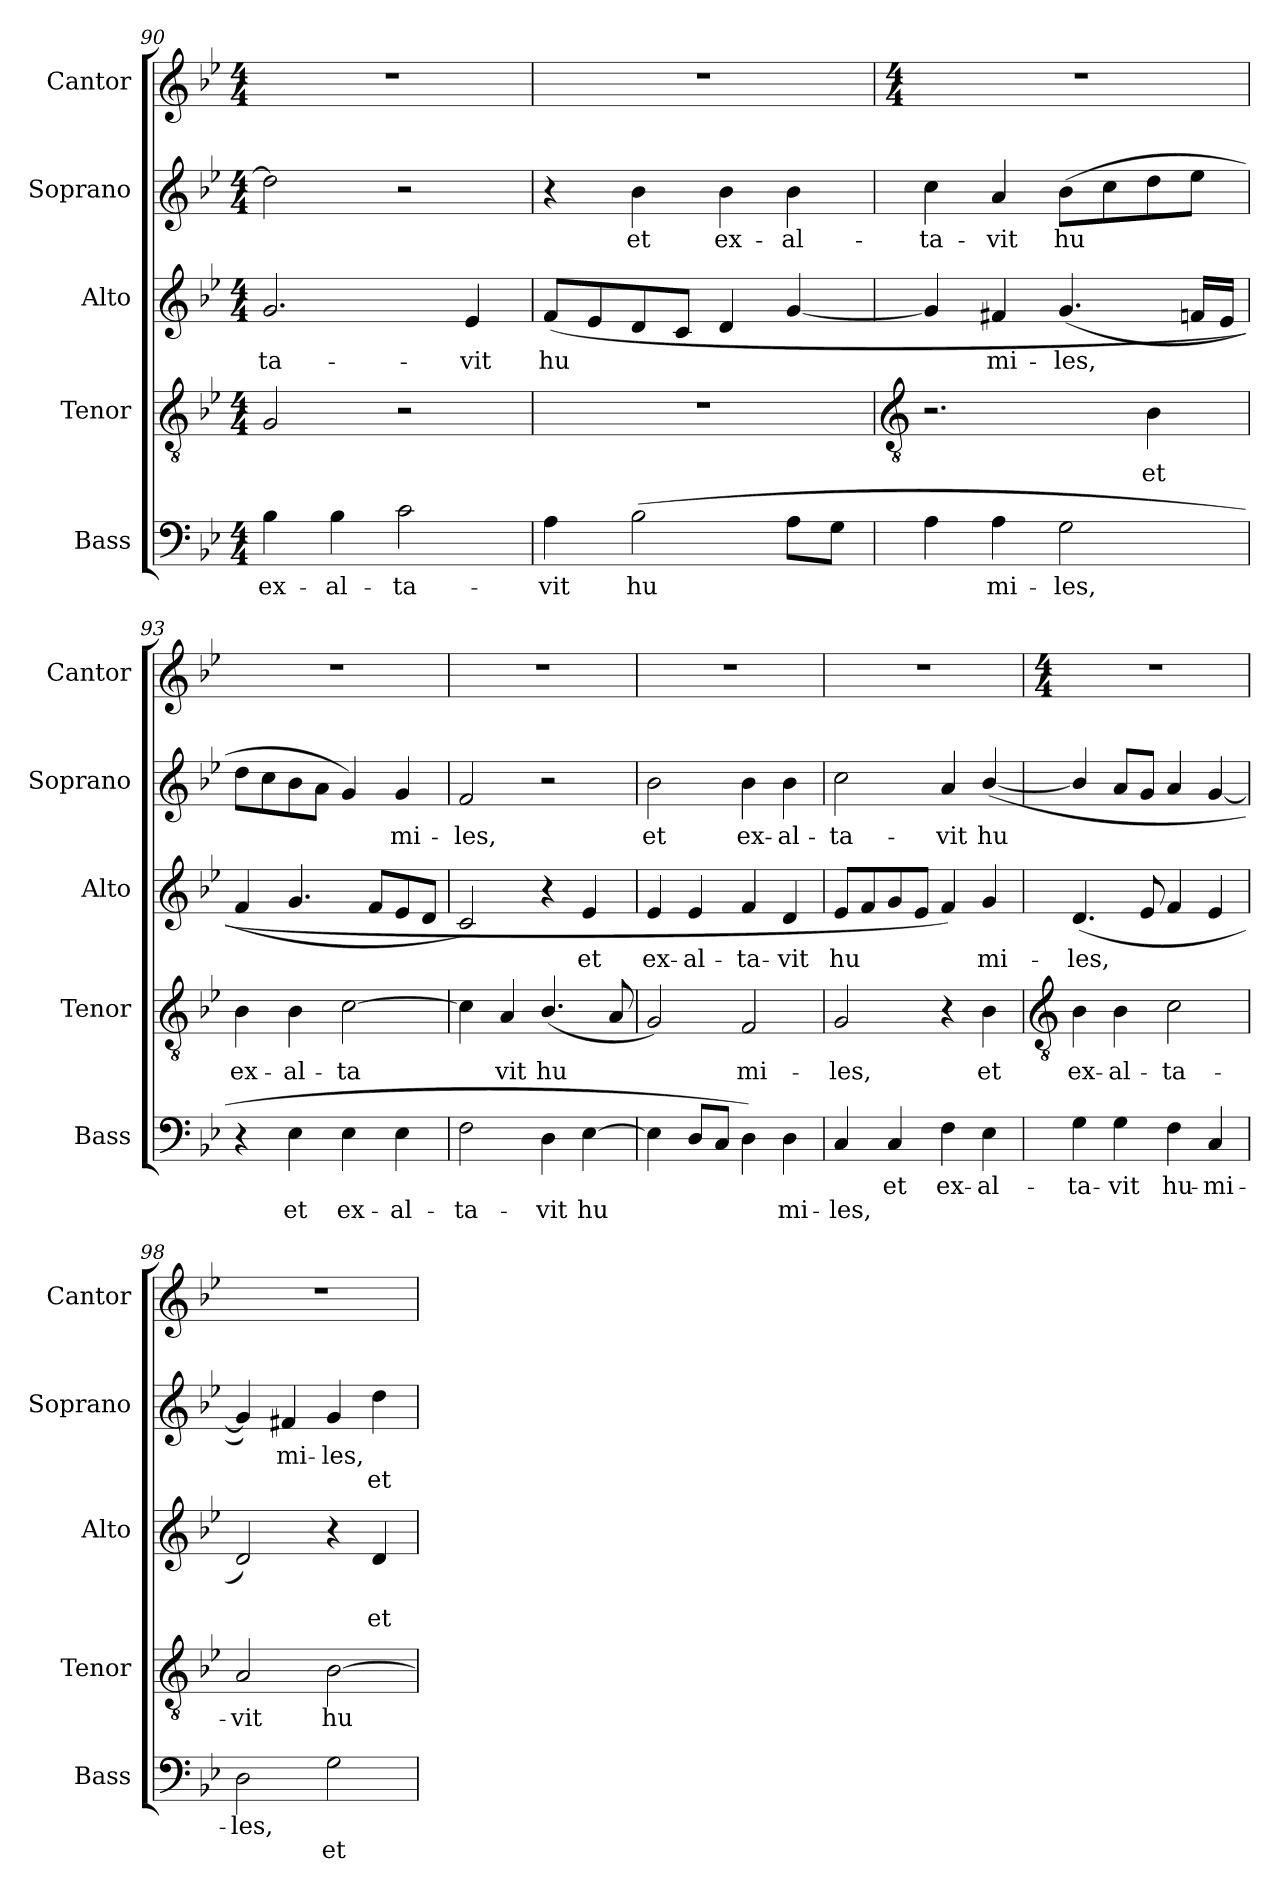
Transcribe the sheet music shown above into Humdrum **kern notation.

**kern	**text	**text	**kern	**text	**kern	**text	**text	**kern	**text	**text	**kern
*part5	*part5	*part5	*part4	*part4	*part3	*part3	*part3	*part2	*part2	*part2	*part1
*staff5	*staff5	*staff5	*staff4	*staff4	*staff3	*staff3	*staff3	*staff2	*staff2	*staff2	*staff1
*I"Bass	*	*	*I"Tenor	*	*I"Alto	*	*	*I"Soprano	*	*	*I"Cantor
*I'Bass	*	*	*I'Tenor	*	*I'Alto	*	*	*I'Soprano	*	*	*I'Cantor
*clefF4	*	*	*clefGv2	*	*clefG2	*	*	*clefG2	*	*	*clefG2
*k[b-e-]	*	*	*k[b-e-]	*	*k[b-e-]	*	*	*k[b-e-]	*	*	*k[b-e-]
*B-:	*	*	*B-:	*	*B-:	*	*	*B-:	*	*	*B-:
*M4/4	*	*	*M4/4	*	*M4/4	*	*	*M4/4	*	*	*M4/4
=90	=90	=90	=90	=90	=90	=90	=90	=90	=90	=90	=90
!	!LO:LY:b	!	!	!	!	!LO:LY:b	!	!	!	!	!
4B-	ex-	.	2G	.	2.g	-ta-	.	2dd]	.	.	1r
!	!LO:LY:b	!	!	!	!	!	!	!	!	!	!
4B-	-al-	.	.	.	.	.	.	.	.	.	.
!	!LO:LY:b	!	!	!	!	!	!	!	!	!	!
2c	-ta-	.	2r	.	.	.	.	2r	.	.	.
!	!	!	!	!	!	!LO:LY:b	!	!	!	!	!
.	.	.	.	.	4e-	-vit	.	.	.	.	.
=91	=91	=91	=91	=91	=91	=91	=91	=91	=91	=91	=91
!	!LO:LY:b	!	!	!	!	!LO:LY:b	!	!	!	!	!
4A	-vit	.	1r	.	(<8fL	hu	.	4r	.	.	1r
.	.	.	.	.	8e-	.	.	.	.	.	.
!	!LO:LY:b	!	!	!	!	!	!	!	!LO:LY:b	!	!
(>2B-	hu	.	.	.	8d	.	.	4b-	et	.	.
.	.	.	.	.	8cJ	.	.	.	.	.	.
!	!	!	!	!	!	!	!	!	!LO:LY:b	!	!
.	.	.	.	.	4d	.	.	4b-	ex-	.	.
!	!	!	!	!	!	!	!	!	!LO:LY:b	!	!
8AL	.	.	.	.	[4g	.	.	4b-	-al-	.	.
8GJ	.	.	.	.	.	.	.	.	.	.	.
!!LO:LB:g=z
=92	=92	=92	=92	=92	=92	=92	=92	=92	=92	=92	=92
*	*	*	*clefGv2	*	*	*	*	*	*	*	*
*	*	*	*	*	*	*	*	*	*	*	*M4/4
!	!	!	!	!	!	!	!	!	!LO:LY:b	!	!
4A	.	.	2.r	.	4g]	.	.	4cc	-ta-	.	1r
!	!LO:LY:b	!	!	!	!	!LO:LY:b	!	!	!LO:LY:b	!	!
4A	mi-	.	.	.	4f#	mi-	.	4a	-vit	.	.
!	!LO:LY:b	!	!	!	!	!LO:LY:b	!	!	!LO:LY:b	!	!
2G	-les,	.	.	.	(<4.g	-les,	.	(>8b-L	hu	.	.
.	.	.	.	.	.	.	.	8cc	.	.	.
!	!	!	!	!LO:LY:b	!	!	!	!	!	!	!
.	.	.	4B-	et	.	.	.	8dd	.	.	.
.	.	.	.	.	16fLL	.	.	8ee-J	.	.	.
.	.	.	.	.	16e-JJ	.	.	.	.	.	.
=93	=93	=93	=93	=93	=93	=93	=93	=93	=93	=93	=93
!	!	!	!	!LO:LY:b	!	!	!	!	!	!	!
4r	.	.	4B-	ex-	4f	.	.	8ddL	.	.	1r
.	.	.	.	.	.	.	.	8cc	.	.	.
!	!	!LO:LY:b	!	!LO:LY:b	!	!	!	!	!	!	!
4E-	.	et	4B-	-al-	4.g	.	.	8b-	.	.	.
.	.	.	.	.	.	.	.	8aJ	.	.	.
!	!	!LO:LY:b	!	!LO:LY:b	!	!	!	!	!	!	!
4E-	.	ex-	[2c	-ta	.	.	.	4g)	.	.	.
.	.	.	.	.	8fL	.	.	.	.	.	.
!	!	!LO:LY:b	!	!	!	!	!	!	!LO:LY:b	!	!
4E-	.	-al-	.	.	8e-	.	.	4g	mi-	.	.
.	.	.	.	.	8dJ	.	.	.	.	.	.
=94	=94	=94	=94	=94	=94	=94	=94	=94	=94	=94	=94
!	!	!LO:LY:b	!	!	!	!	!	!	!LO:LY:b	!	!
2F	.	-ta-	4c]	.	2c)	.	.	2f	-les,	.	1r
!	!	!	!	!LO:LY:b	!	!	!	!	!	!	!
.	.	.	4A	vit	.	.	.	.	.	.	.
!	!	!LO:LY:b	!	!LO:LY:b	!	!	!	!	!	!	!
4D	.	-vit	(<4.B-/	hu	4r	.	.	2r	.	.	.
!	!	!LO:LY:b	!	!	!	!LO:LY:b	!	!	!	!	!
[4E-	.	hu	.	.	4e-	et	.	.	.	.	.
.	.	.	8A	.	.	.	.	.	.	.	.
=95	=95	=95	=95	=95	=95	=95	=95	=95	=95	=95	=95
!	!	!	!	!	!	!LO:LY:b	!	!	!LO:LY:b	!	!
4E-]	.	.	2G)	.	4e-	ex-	.	2b-	et	.	1r
!	!	!	!	!	!	!LO:LY:b	!	!	!	!	!
8DL	.	.	.	.	4e-	-al-	.	.	.	.	.
8CJ	.	.	.	.	.	.	.	.	.	.	.
!	!	!	!	!LO:LY:b	!	!LO:LY:b	!	!	!LO:LY:b	!	!
4D)	.	.	2F	mi-	4f	-ta-	.	4b-	ex-	.	.
!	!	!LO:LY:b	!	!	!	!LO:LY:b	!	!	!LO:LY:b	!	!
4D	.	mi-	.	.	4d	-vit	.	4b-	-al-	.	.
=96	=96	=96	=96	=96	=96	=96	=96	=96	=96	=96	=96
!	!	!LO:LY:b	!	!LO:LY:b	!	!LO:LY:b	!	!	!LO:LY:b	!	!
4C	.	-les,	2G	-les,	8e-L	hu	.	2cc	-ta-	.	1r
.	.	.	.	.	8f	.	.	.	.	.	.
!	!LO:LY:b	!	!	!	!	!	!	!	!	!	!
4C	et	.	.	.	8g	.	.	.	.	.	.
.	.	.	.	.	8e-J	.	.	.	.	.	.
!	!LO:LY:b	!	!	!	!	!	!	!	!LO:LY:b	!	!
4F	ex-	.	4r	.	4f)	.	.	4a	-vit	.	.
!	!LO:LY:b	!	!	!LO:LY:b	!	!LO:LY:b	!	!	!LO:LY:b	!	!
4E-	-al-	.	4B-	et	4g	mi-	.	(<[4b-/	hu	.	.
!!LO:LB:g=z
=97	=97	=97	=97	=97	=97	=97	=97	=97	=97	=97	=97
*	*	*	*clefGv2	*	*	*	*	*	*	*	*
*	*	*	*	*	*	*	*	*	*	*	*M4/4
!	!LO:LY:b	!	!	!LO:LY:b	!	!LO:LY:b	!	!	!	!	!
4G	-ta-	.	4B-	ex-	(<4.d	-les,	.	4b-/]	.	.	1r
!	!LO:LY:b	!	!	!LO:LY:b	!	!	!	!	!	!	!
4G	-vit	.	4B-	-al-	.	.	.	8aL	.	.	.
.	.	.	.	.	8e-	.	.	8gJ	.	.	.
!	!LO:LY:b	!	!	!LO:LY:b	!	!	!	!	!	!	!
4F	hu-	.	2c	-ta-	4f	.	.	4a	.	.	.
!	!LO:LY:b	!	!	!	!	!	!	!	!	!	!
4C	-mi-	.	.	.	4e-	.	.	[4g	.	.	.
=98	=98	=98	=98	=98	=98	=98	=98	=98	=98	=98	=98
!	!LO:LY:b	!	!	!LO:LY:b	!	!	!	!	!	!	!
2D	-les,	.	2A	-vit	2d)	.	.	4g])	.	.	1r
!	!	!	!	!	!	!	!	!	!LO:LY:b	!	!
.	.	.	.	.	.	.	.	4f#	mi-	.	.
!	!	!LO:LY:b	!	!LO:LY:b	!	!	!	!	!LO:LY:b	!	!
2G	.	et	[2B-	hu	4r	.	.	4g	-les,	.	.
!	!	!	!	!	!	!	!LO:LY:b	!	!	!LO:LY:b	!
.	.	.	.	.	4d	.	et	4dd	.	et	.
=	=	=	=	=	=	=	=	=	=	=	=
*-	*-	*-	*-	*-	*-	*-	*-	*-	*-	*-	*-
